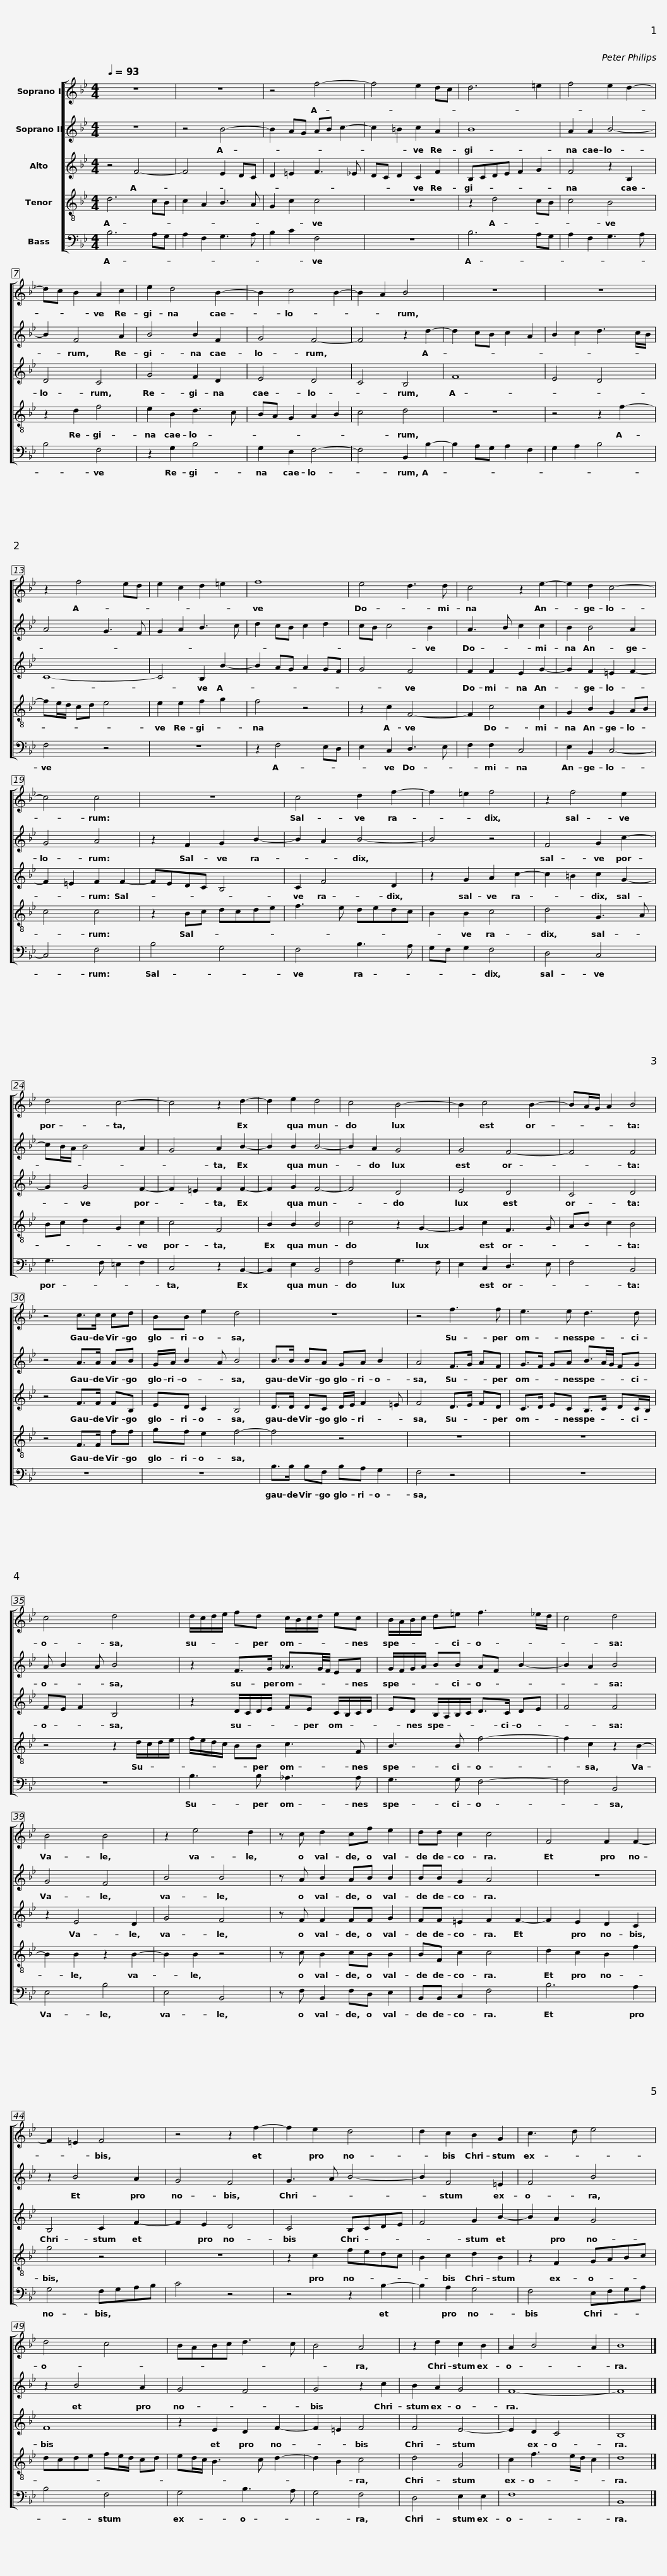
X:1
%%score [ 1 2 3 4 5 ]
L:1/8
Q:1/4=93
M:4/4
I:linebreak $
K:Bb
V:1 treble
V:2 treble
V:3 treble
V:4 treble-8
V:5 bass
V:1
 z8 | z8 | z4 f4- | f4 e2 dc | d6 =e2 |$ %5
 f4 e2 d2- |$ dc B2 A2 c2 | e2 d4 B2- | B2 c4 B2- | B2 A2 B4 | %10
 z8 | z8 |$ z2 f4 ed | e2 c2 d2 =e2 | f8 | %15
 e4 d3 d | c4 z2 e2- |$ e2 d2 c4- |$ c4 c4 | z8 | %20
 c4 d2 f2- | f2 =e2 f4 | z2 f4 e2 |$ d4 c4- |$ c4 z2 d2- | %25
 d2 e2 d4 | c4 B4- | B2 c4 B2- | BA/G/ A2 B4 | z4 c>c cd |$ %30
 BB e2 d4 | z8 | z4 f3 f | e3 e d3 d |$ c4 d4 | %35
 d/c/d/e/ fd c/B/c/d/ ec | B/A/B/c/ d=e f3 _e/d/ |$ c4 d4 |$ B4 B4 | z2 e4 d2 | %40
 z c d2 cf e2 | dd c2 c4 | F4 F2 F2- | F2 =E2 F4 |$ z4 z2 f2- | %45
 f2 e2 d4 | d2 c2 B2 G2 | c3 d e4 | d4 c4 |$ BABc d3 c | %50
 B4 A4 | z2 d2 c2 B2 | A2 B4 A2 | B8 |] %54
V:2
 z8 | z4 B4- | B2 AG AB c2- | c2 =B2 c2 A2 | B8 |$ %5
 A2 A2 B4- |$ B2 F4 A2 | B4 B2 F2 | G4 F4- | F4 z2 d2- | %10
 d2 cB c2 A2 | B2 c2 d3 c/B/ |$ A4 G3 F | G2 A2 B3 c | d2 cB c2 d2 | %15
 cB c4 B2 | A3 B c2 c2 |$ B2 B4 A2 |$ G4 A4 | z2 F2 G2 B2- | %20
 B2 A2 B4- | B4 z4 | F4 G2 c2- |$ cB/A/ B4 A2 |$ G4 A2 B2- | %25
 B2 B2 B4- | B2 A2 G4 | G4 F4- | F4 F4 | z4 A>A AB |$ %30
 G/A/ B2 A B4 | B>B BA GA B2 | A4 F>G AF | G>F GA B3/2A/4G/4 FG |$ A B2 A B4 | %35
 z2 F>G _A3/2G/4F/4 EF | G/F/G/A/ BB AF B2- |$ B2 A2 B4 |$ G4 F4 | B4 B4 | %40
 z A B2 AB B2 | BB G2 A4 | z8 | z2 B4 A2 |$ G4 F4 | %45
 G3 A B4- | B2 F4 =E2 | F4 B4 | z2 B4 A2 |$ G4 F4 | %50
 G4 z2 c2 | B2 A2 G4 | F8- | F8 |] %54
V:3
 z4 F4- | F4 E2 DC | D2 =E2 F3 _E | DC D2 C2 F2 | B,CDE F2 G2 |$ %5
 F4 z2 B,2 |$ D4 C4 | G4 F2 D2 | E4 D4 | C4 B,4 | %10
 F8 | E4 D4 |$ C8- | C4 B,2 B2- | B2 AG A2 GF | %15
 G4 F4 | F2 F2 E2 G2- |$ G2 F2 =E2 F2- |$ F2 =E2 F2 F2- | FEDC B,4 | %20
 C2 F4 D2 | z2 G2 A2 c2- | c2 =B2 c2 G2- |$ G2 G4 F2- |$ F2 =E2 F2 F2- | %25
 F2 G2 F4- | F4 D4 | E4 D4 | C4 D4 | z4 F>F FB, |$ %30
 ED C2 B,4 | D>D DC D/E/ F2 =E | F4 D>E FD | C>D EC B,>C DC/B,/ |$ FE F2 B,4 | %35
 z2 D/C/D/E/ FE C/B,/C/D/ | ED B,/A,/B,/C/ D>C DE |$ F4 F4 |$ z2 E4 D2 | G4 F4 | %40
 z F F2 FF G2 | FF =E2 F2 F2- | F2 E2 D2 C2 | B,4 C2 F2- |$ F2 E2 D4 | %45
 C4 B,CDE | F4 G2 B2- | B2 A2 G4 | F8 |$ z2 E2 D2 F2- | %50
 F2 =E2 F4 | F4 E4- | E2 D2 C4 | B,8 |] %54
V:4
 d6 cB | c2 A2 B3 A | G2 c2 c4 | z8 | z2 d4 cB |$ %5
 c4 B4 |$ z2 d2 f4 | e2 B2 d3 c | BA G2 A2 B2 | c4 d4 | %10
 z8 | z4 z2 f2- |$ fe/d/ cd e4 | e2 e2 f2 g2 | f4 z4 | %15
 z2 c2 F4- | F2 c4 c2 |$ G2 B2 G2 AB |$ c4 c4 | z2 Bc dcde | %20
 f3 e dedc | B2 B2 c4 | d4 G3 A |$ Bc d2 G2 c2 |$ c4 F4 | %25
 B2 B2 B4 | c4 z2 G2- | G2 c2 F3 G | AB c2 B4 | z4 F>F ff |$ %30
 gf e2 f4- | f4 z4 | z8 | z8 |$ z4 z2 d/c/d/e/ | %35
 f/e/d/c/ BB c3 F | B3 B f4- |$ f2 c2 z2 B2- |$ B2 B2 z2 B2- | B2 B2 z4 | %40
 z c B2 cB B2 | BF c2 c4 | d2 c2 B2 f2 | g4 z4 |$ z8 | %45
 z2 c2 fedc | B2 c2 d2 B2 | z2 F2 GABc | dcde fe/d/ cd |$ ed/c/ B3 c d2- | %50
 d2 B2 c4 | d4 G4 | c2 f3 e/d/ c2 | d8 |] %54
V:5
 B,6 A,G, | A,2 F,2 G,3 A, | B,2 C2 F,4 | z8 | B,6 A,G, |$ %5
 A,2 F,2 G,3 A, |$ B,4 F,4 | z2 G,2 B,4 | G,2 E,2 F,4- | F,4 B,,2 B,2- | %10
 B,2 A,G, A,2 F,2 | G,2 A,2 B,4 |$ F,4 z4 | z8 | z2 F,4 E,D, | %15
 E,2 C,2 D,3 E, | F,2 F,2 C,4 |$ E,2 B,,2 C,4- |$ C,4 F,4 | B,4 G,4 | %20
 F,4 B,3 A, | G,F, G,2 F,4 | D,4 C,4 |$ G,3 F, =E,2 F,2 |$ C,4 z2 B,,2- | %25
 B,,2 E,2 B,,4 | F,4 G,3 F, | E,2 C,2 D,3 E, | F,4 B,,4 | z8 |$ %30
 z8 | B,>B, B,F, B,A, G,2 | F,4 z4 | z8 |$ z8 | %35
 B,3 B, _A,3 A, | G,3 G, F,4- |$ F,4 B,,4 |$ E,4 B,4 | E,4 B,,4 | %40
 z F, B,,2 F,D, E,2 | B,,B,, C,2 F,4 | B,6 A,2 | G,4 F,G,A,B, |$ C4 z4 | %45
 z4 z2 B,2- | B,2 A,2 G,4 | F,4 E,F,G,A, | B,4 F,4 |$ G,4 B,3 A, | %50
 G,4 F,4 | D,4 E,2 E,2 | F,8 | B,,8 |] %54
